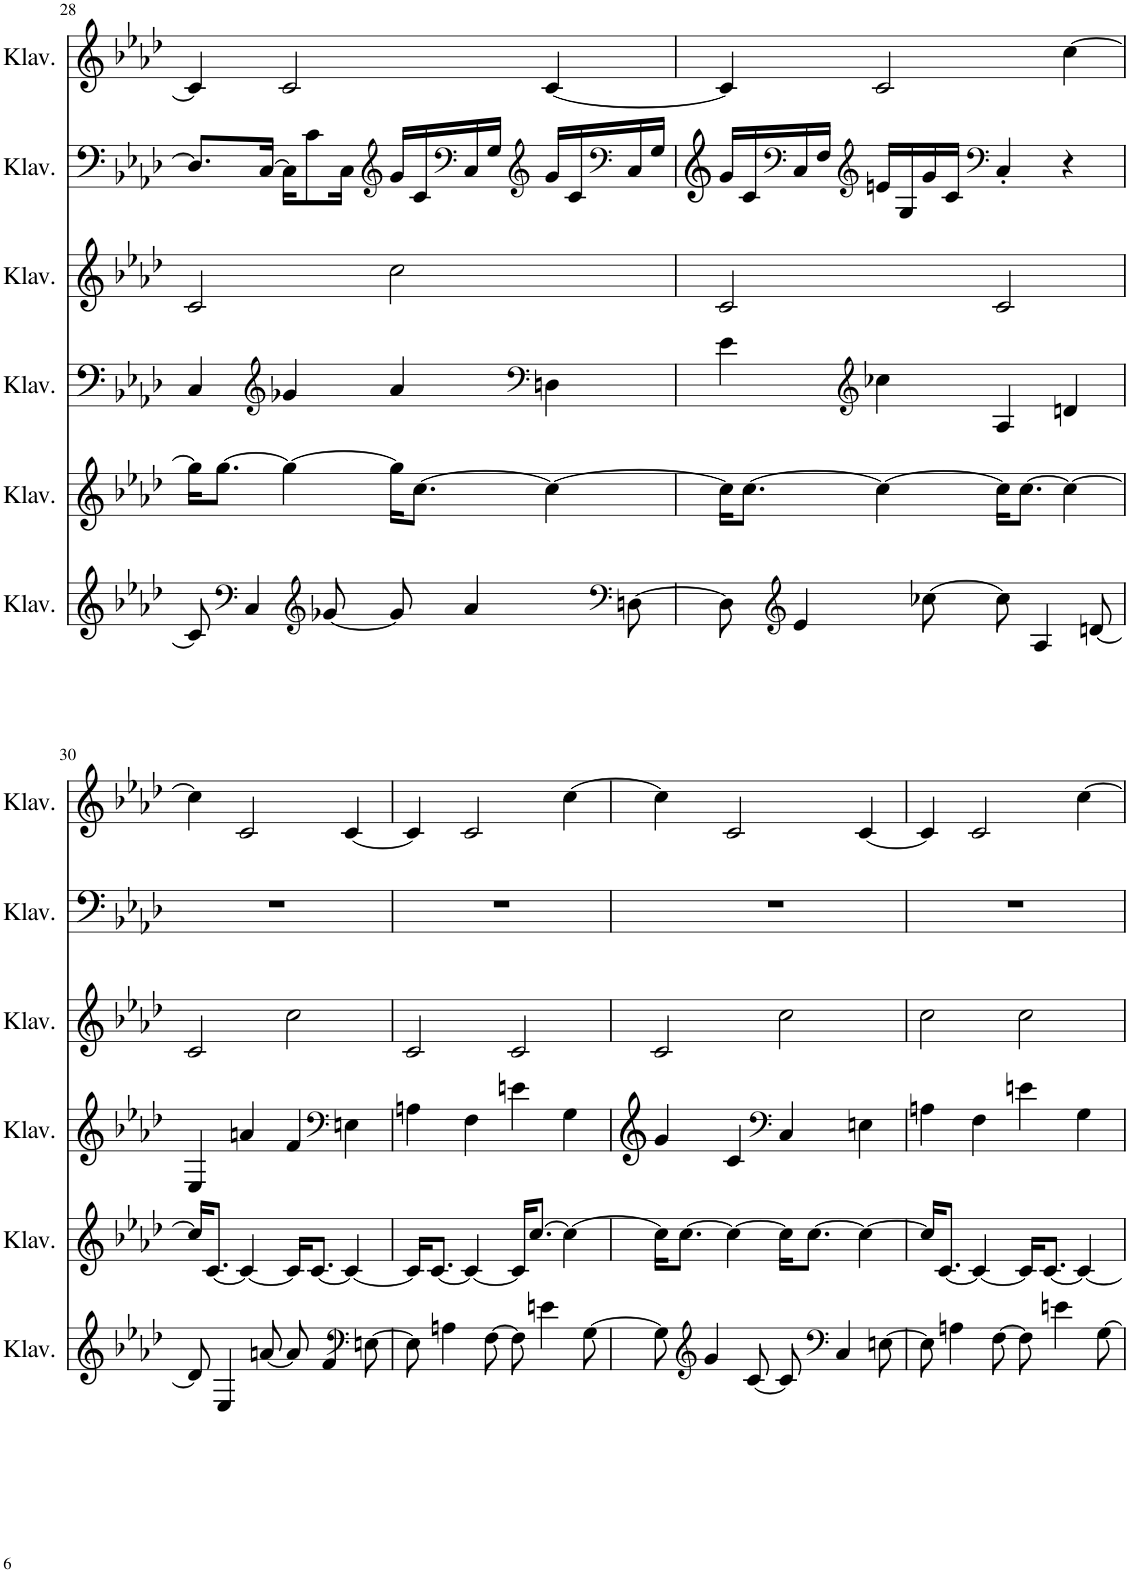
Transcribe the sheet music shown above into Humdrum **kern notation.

**kern	**kern	**kern	**kern	**kern	**kern
*part6	*part5	*part4	*part3	*part2	*part1
*staff6	*staff5	*staff4	*staff3	*staff2	*staff1
*I"Klavier	*I"Klavier	*I"Klavier	*I"Klavier	*I"Klavier	*I"Klavier
*I'Klav.	*I'Klav.	*I'Klav.	*I'Klav.	*I'Klav.	*I'Klav.
!!LO:PB:g=z
*clefG2	*clefG2	*clefG2	*clefG2	*clefF4	*clefG2
*k[b-e-a-d-]	*k[b-e-a-d-]	*k[b-e-a-d-]	*k[b-e-a-d-]	*k[b-e-a-d-]	*k[b-e-a-d-]
*M4/4	*M4/4	*M4/4	*M4/4	*M4/4	*M4/4
=28	=28	=28	=28	=28	=28
8c/]	16gg\KL]	4C/	2c/	8.D-/L]	4c/]
.	[8.gg\J	.	.	.	.
*clefF4	*	*	*	*	*
4C/	.	.	.	.	.
.	.	.	.	[16C/Jk	.
*	*	*clefG2	*	*	*
.	4gg\_	4g-X/	.	16C\KL]	2c/
.	.	.	.	8c\	.
*clefG2	*	*	*	*	*
[8g-X/	.	.	.	.	.
.	.	.	.	16C\Jk	.
*	*	*	*	*clefG2	*
8g-/]	16gg\KL]	4a-/	2cc\	16g/LL	.
.	[8.cc\J	.	.	16c/	.
*	*	*	*	*clefF4	*
4a-/	.	.	.	16C/	.
.	.	.	.	16G/JJ	.
*	*	*clefF4	*	*clefG2	*
.	4cc\_	4Dn\	.	16g/LL	[4c/
.	.	.	.	16c/	.
*clefF4	*	*	*	*clefF4	*
[8Dn\	.	.	.	16C/	.
.	.	.	.	16G/JJ	.
=29	=29	=29	=29	=29	=29
8D\]	16cc\KL]	4e-\	2c/	16g/LL	4c/]
.	[8.cc\J	.	.	16c/	.
*clefG2	*	*	*	*clefF4	*
4e-/	.	.	.	16C/	.
.	.	.	.	16F/JJ	.
*	*	*clefG2	*	*clefG2	*
.	4cc\_	4cc-X\	.	16en/LL	2c/
.	.	.	.	16G/	.
[8cc-X\	.	.	.	16g/	.
.	.	.	.	16c/JJ	.
*	*	*	*	*clefF4	*
8cc-\]	16cc\KL]	4A-/	2c/	4C'/	.
.	[8.cc\J	.	.	.	.
4A-/	.	.	.	.	.
.	4cc\_	4dn/	.	4r	[4cc\
[8dn/	.	.	.	.	.
!!LO:LB:g=z
=30	=30	=30	=30	=30	=30
8d/]	16cc/KL]	4E-/	2c/	1r	4cc\]
.	[8.c/J	.	.	.	.
4E-/	.	.	.	.	.
.	4c/_	4an/	.	.	2c/
[8an/	.	.	.	.	.
8a/]	16c/KL]	4f/	2cc\	.	.
.	[8.c/J	.	.	.	.
4f/	.	.	.	.	.
*	*	*clefF4	*	*	*
.	4c/_	4En\	.	.	[4c/
*clefF4	*	*	*	*	*
[8En\	.	.	.	.	.
=31	=31	=31	=31	=31	=31
8E\]	16c/KL]	4An\	2c/	1r	4c/]
.	[8.c/J	.	.	.	.
4An\	.	.	.	.	.
.	4c/_	4F\	.	.	2c/
[8F\	.	.	.	.	.
8F\]	16c/KL]	4en\	2c/	.	.
.	[8.cc/J	.	.	.	.
4en\	.	.	.	.	.
.	4cc\_	4G\	.	.	[4cc\
[8G\	.	.	.	.	.
=32	=32	=32	=32	=32	=32
8G\]	16cc\KL]	4g/	2c/	1r	4cc\]
.	[8.cc\J	.	.	.	.
*clefG2	*	*	*	*	*
4g/	.	.	.	.	.
.	4cc\_	4c/	.	.	2c/
[8c/	.	.	.	.	.
*	*	*clefF4	*	*	*
8c/]	16cc\KL]	4C/	2cc\	.	.
.	[8.cc\J	.	.	.	.
*clefF4	*	*	*	*	*
4C/	.	.	.	.	.
.	4cc\_	4En\	.	.	[4c/
[8En\	.	.	.	.	.
=33	=33	=33	=33	=33	=33
8E\]	16cc/KL]	4An\	2cc\	1r	4c/]
.	[8.c/J	.	.	.	.
4An\	.	.	.	.	.
.	4c/_	4F\	.	.	2c/
[8F\	.	.	.	.	.
8F\]	16c/KL]	4en\	2cc\	.	.
.	[8.c/J	.	.	.	.
4en\	.	.	.	.	.
.	4c/_	4G\	.	.	[4cc\
[8G\	.	.	.	.	.
=	=	=	=	=	=
*-	*-	*-	*-	*-	*-
